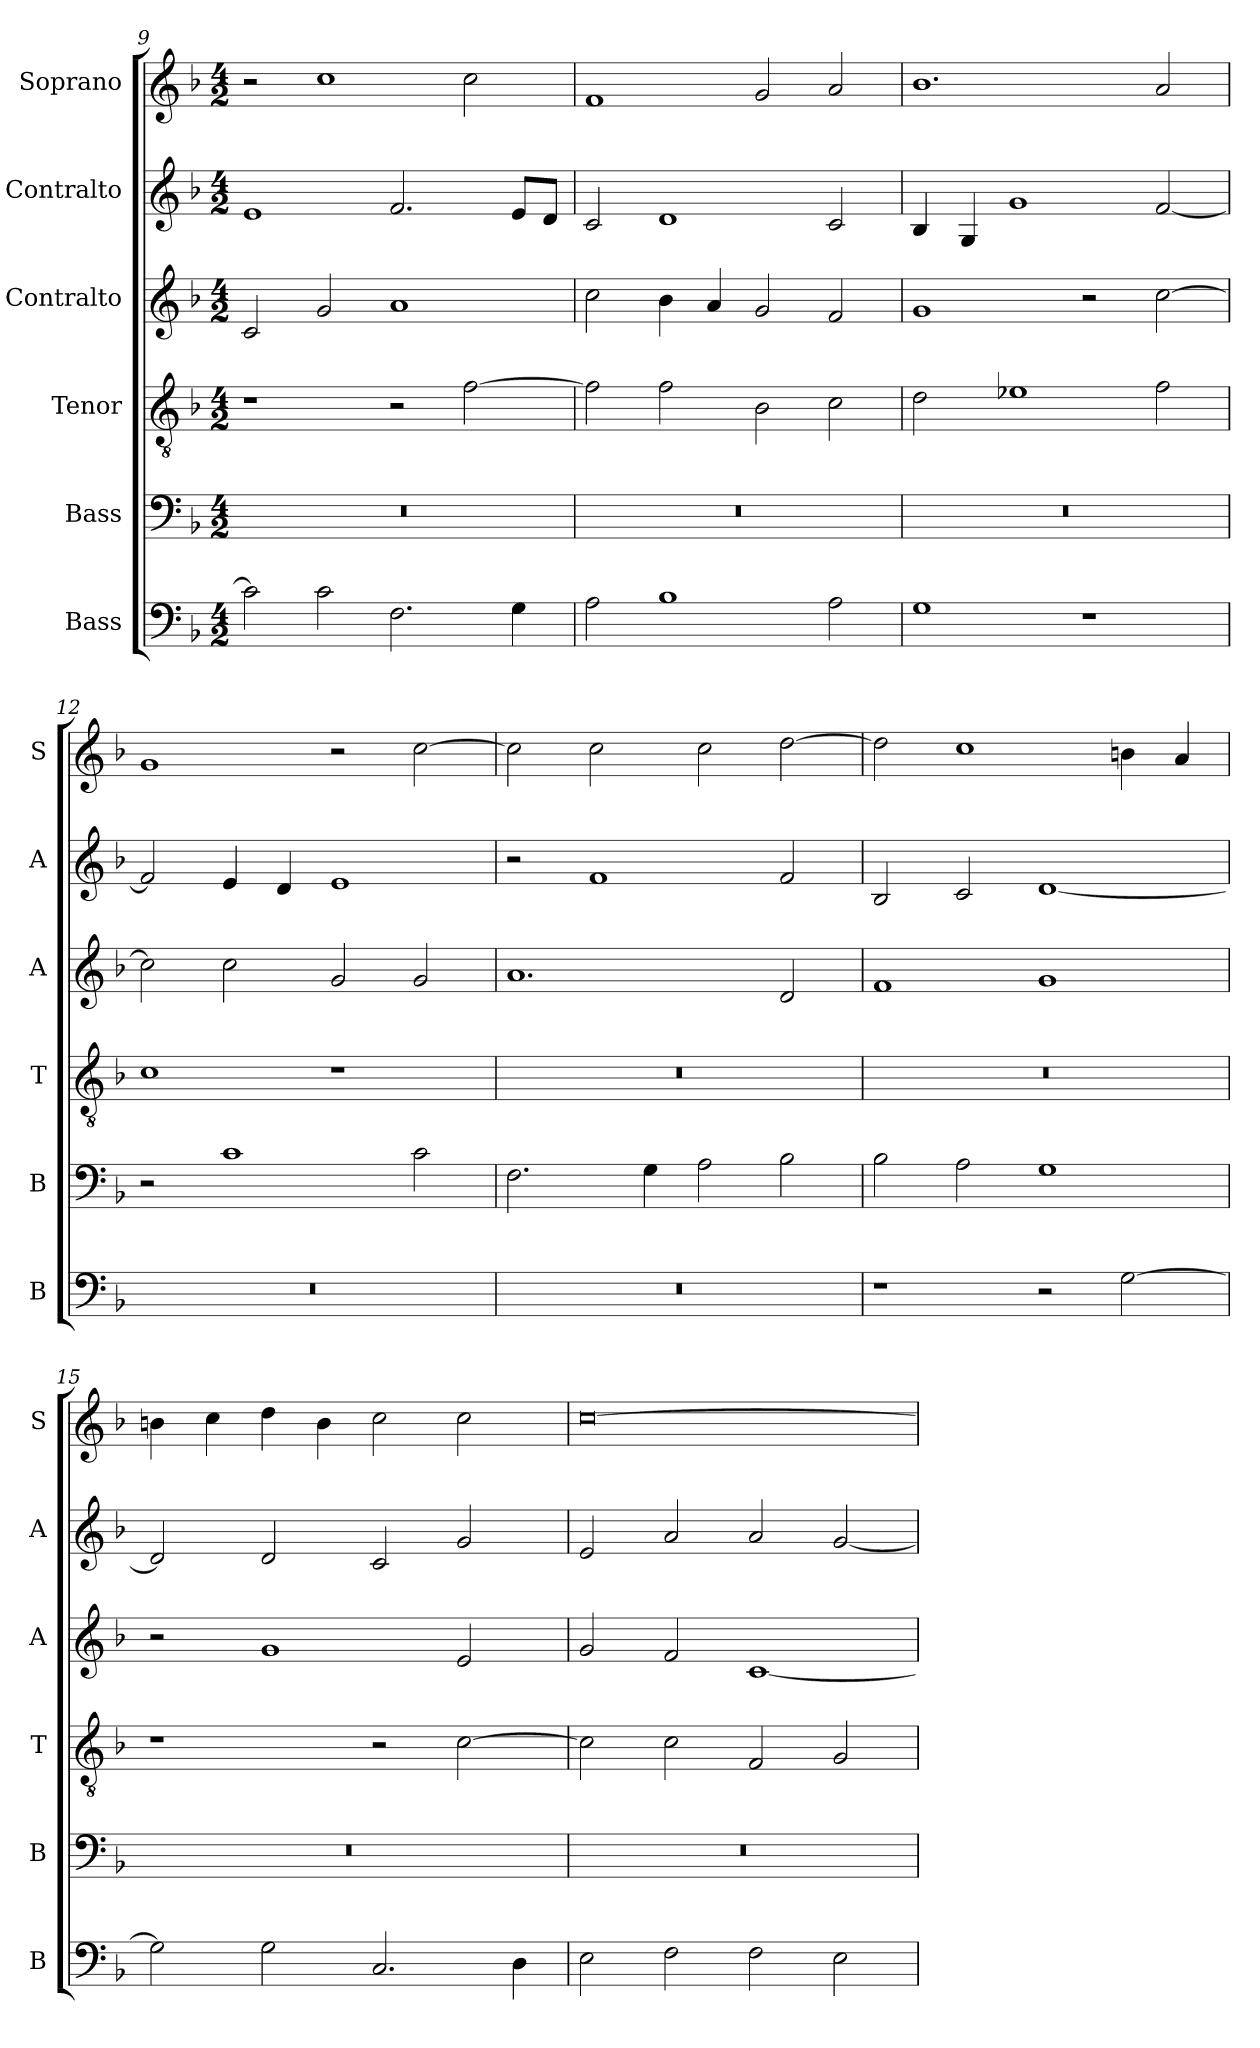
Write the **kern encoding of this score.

**kern	**kern	**kern	**kern	**kern	**kern
*part6	*part5	*part4	*part3	*part2	*part1
*staff6	*staff5	*staff4	*staff3	*staff2	*staff1
*I"Bass	*I"Bass	*I"Tenor	*I"Contralto	*I"Contralto	*I"Soprano
*I'B	*I'B	*I'T	*I'A	*I'A	*I'S
*clefF4	*clefF4	*clefGv2	*clefG2	*clefG2	*clefG2
*k[b-]	*k[b-]	*k[b-]	*k[b-]	*k[b-]	*k[b-]
*F:ion	*F:ion	*F:ion	*F:ion	*F:ion	*F:ion
*M4/2	*M4/2	*M4/2	*M4/2	*M4/2	*M4/2
=9	=9	=9	=9	=9	=9
2c]	0r	1r	2c	1e	2r
2c	.	.	2g	.	1cc
2.F	.	2r	1a	2.f	.
.	.	[2f	.	.	2cc
4G	.	.	.	8e/L	.
.	.	.	.	8d/J	.
=10	=10	=10	=10	=10	=10
2A	0r	2f]	2cc	2c	1f
1B-	.	2f	4b-	1d	.
.	.	.	4a	.	.
.	.	2B-	2g	.	2g
2A	.	2c	2f	2c	2a
=11	=11	=11	=11	=11	=11
1G	0r	2d	1g	4B-	1.b-
.	.	.	.	4G	.
.	.	1e-X	.	1g	.
1r	.	.	2r	.	.
.	.	2f	[2cc	[2f	2a
=12	=12	=12	=12	=12	=12
0r	2r	1c	2cc]	2f]	1g
.	1c	.	2cc	4e	.
.	.	.	.	4d	.
.	.	1r	2g	1e	2r
.	2c	.	2g	.	[2cc
=13	=13	=13	=13	=13	=13
0r	2.F	0r	1.a	2r	2cc]
.	.	.	.	1f	2cc
.	4G	.	.	.	.
.	2A	.	.	.	2cc
.	2B-	.	2d	2f	[2dd
=14	=14	=14	=14	=14	=14
1r	2B-	0r	1f	2B-	2dd]
.	2A	.	.	2c	1cc
2r	1G	.	1g	[1d	.
[2G	.	.	.	.	4bn
.	.	.	.	.	4a
=15	=15	=15	=15	=15	=15
2G]	0r	1r	2r	2d]	4bn
.	.	.	.	.	4cc
2G	.	.	1g	2d	4dd
.	.	.	.	.	4b
2.C	.	2r	.	2c	2cc
.	.	[2c	2e	2g	2cc
4D	.	.	.	.	.
=16	=16	=16	=16	=16	=16
2E	0r	2c]	2g	2e	[0cc
2F	.	2c	2f	2a	.
2F	.	2F	[1c	2a	.
2E	.	2G	.	[2g	.
=	=	=	=	=	=
*-	*-	*-	*-	*-	*-
